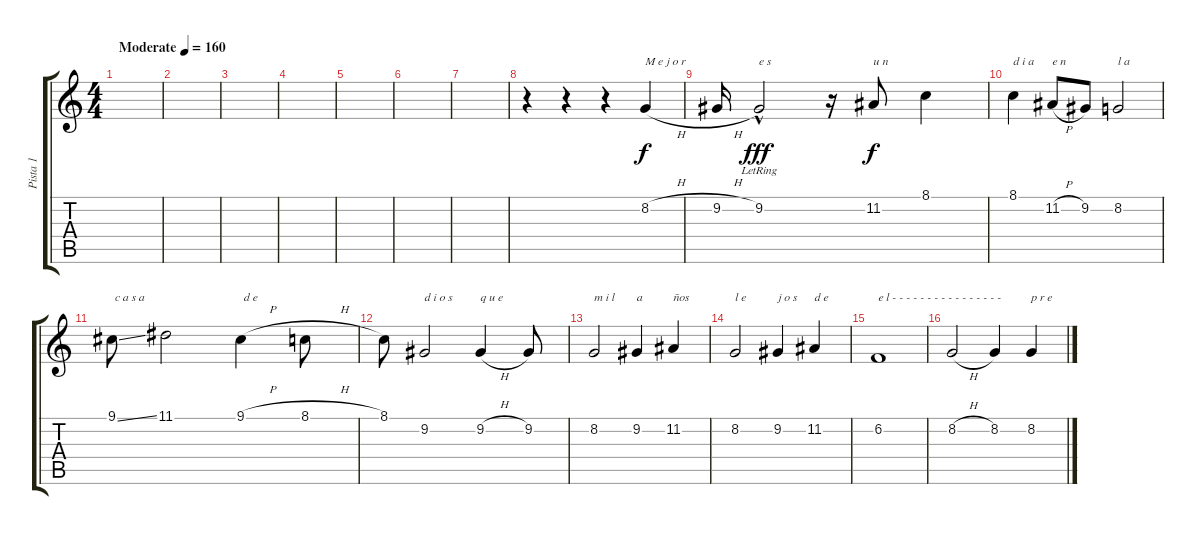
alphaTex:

\track ("Pista 1" "Pista 1") {instrument flute}
\staff {score tabs}
\tuning (E4 B3 G3 D3 A2 E2) {hide}
\ts (4 4)
\tempo (160 "Moderate")
\clef g2
\ks c
|
|
|
|
|
|
|
r.4 r.4 r.4 8.2{h}.4{txt "M e j o r"} |
9.2{h}.16 9.2{hac lr}.2{txt "e s" dy fff} r.16 11.2.8{txt "u n" dy f} 8.1.4 |
8.1.4{txt "d i a"} 11.2{h}.8{txt "e n"} 9.2.8 8.2.2{txt "l a"} |
9.1{ss}.8{txt " c a s a"} 11.1.2 9.1{h}.4{txt " d e"} 8.1{h}.8 |
8.1.8 9.2.2{txt "d i o s"} 9.2{h}.4{txt "q u e"} 9.2.8 |
8.2.2{txt "m i l"} 9.2.4{txt "a"} 11.2.4{txt "ños"} |
8.2.2{txt "l e"} 9.2.4{txt "j o s"} 11.2.4{txt "d e"} |
6.2.1{txt "e l - - - - - - - - - - - - - - - - "} |
8.2{h}.2 8.2.4 8.2{h}.4{txt "p r e"}
